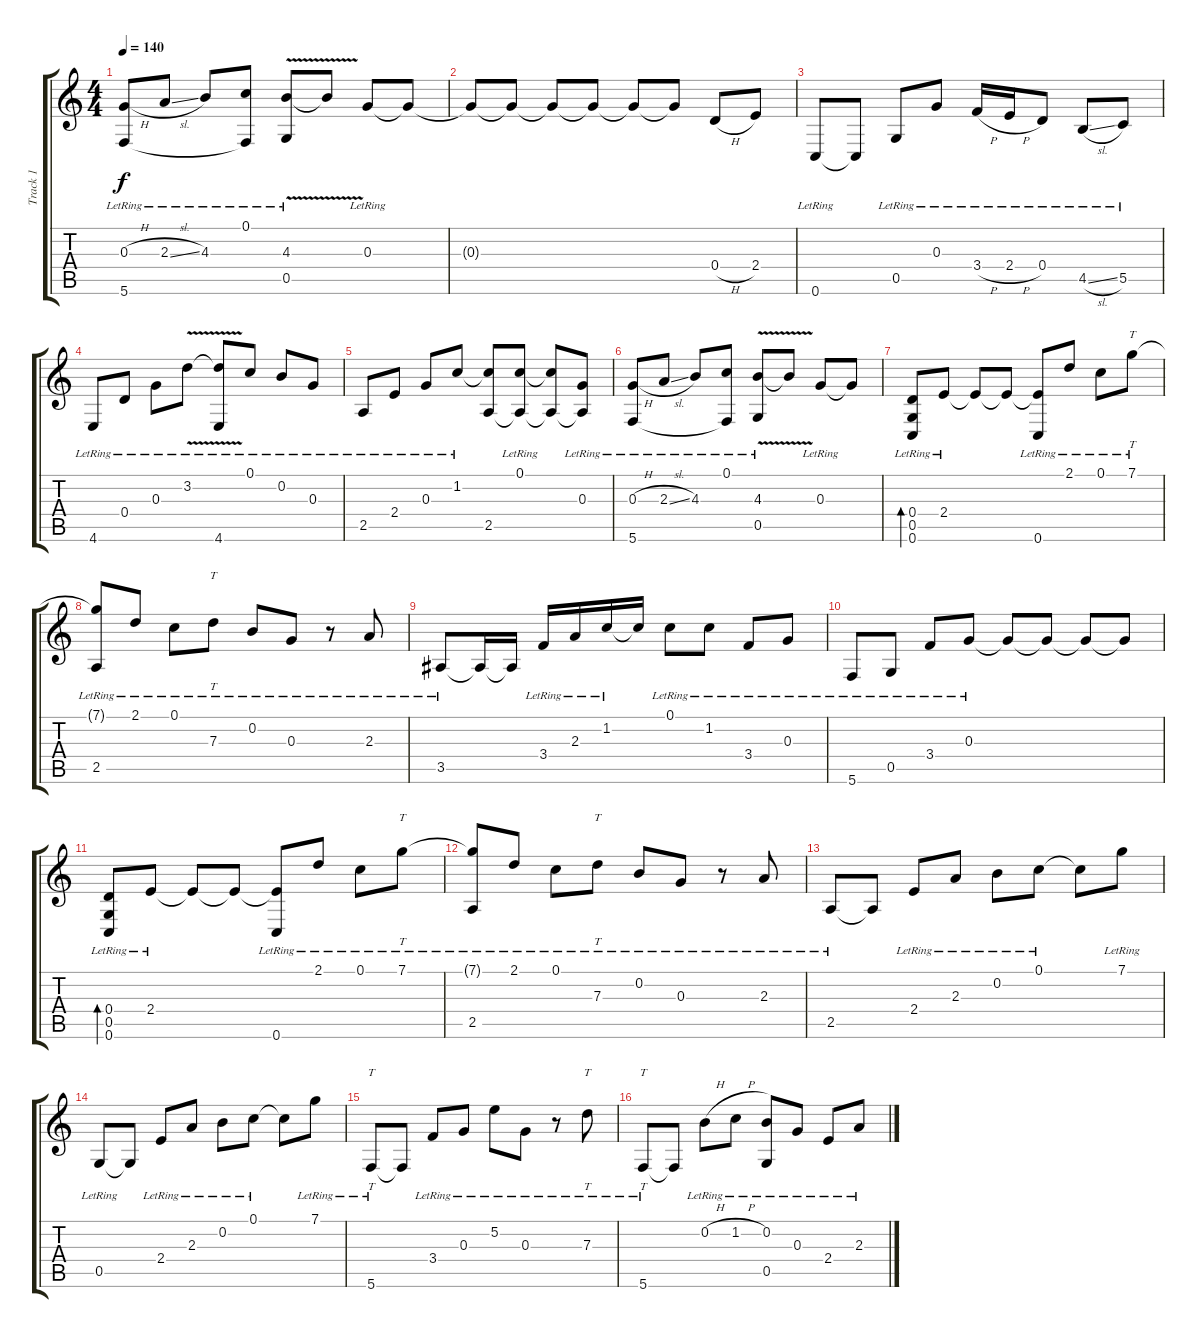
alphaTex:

\track ("Track 1" "Track 1") {instrument acousticguitarsteel}
\staff {score tabs}
\tuning (C4 B3 G3 D3 G2 C2) {hide}
\ts (4 4)
\tempo 140
\clef g2
\ks c
(0.3{h lr} 5.6).8{dy f} 2.3{sl lr}.8 4.3{lr}.8 (0.1{lr} 5.6{t}).8 (4.3{v lr} 0.5{lr}).8 4.3{t}.8 0.3{lr}.8 0.3{t}.8 |
0.3{t}.8 0.3{t}.8 0.3{t}.8 0.3{t}.8 0.3{t}.8 0.3{t}.8 0.4{h}.8 2.4.8 |
0.6{lr}.8 0.6{t}.8 0.5{lr}.8 0.3{lr}.8 3.4{h lr}.16 2.4{h lr}.16 0.4{lr}.8 4.5{sl lr}.8 5.5{lr}.8 |
4.6{lr}.8 0.4{lr}.8 0.3{lr}.8 3.2{v lr}.8 (3.2{t} 4.6{lr}).8 0.1{lr}.8 0.2{lr}.8 0.3{lr}.8 |
2.5{lr}.8 2.4{lr}.8 0.3{lr}.8 1.2{lr}.8 (1.2{t} 2.5).8 (0.1{lr} 2.5{t}).8 (0.1{t} 2.5{t}).8 (0.3{lr} 2.5{t}).8 |
(0.3{h lr} 5.6).8 2.3{sl lr}.8 4.3{lr}.8 (0.1{lr} 5.6{t}).8 (4.3{v lr} 0.5{lr}).8 4.3{t}.8 0.3{lr}.8 0.3{t}.8 |
(0.4{lr} 0.5{lr} 0.6{lr}).8{bd 240} 2.4{lr}.8 2.4{t}.8 2.4{t}.8 (2.4{t} 0.6{lr}).8 2.1{lr}.8 0.1{lr}.8 7.1{lr}.8{tt} |
(7.1{t} 2.5{lr}).8 2.1{lr}.8 0.1{lr}.8 7.3{lr}.8{tt} 0.2{lr}.8 0.3{lr}.8 r.8 2.3{lr}.8 |
3.5{lr}.8 3.5{t}.16 3.5{t}.16 3.4{lr}.16 2.3{lr}.16 1.2{lr}.16 1.2{t}.16 0.1{lr}.8 1.2{lr}.8 3.4{lr}.8 0.3{lr}.8 |
5.6{lr}.8 0.5{lr}.8 3.4{lr}.8 0.3{lr}.8 0.3{t}.8 0.3{t}.8 0.3{t}.8 0.3{t}.8 |
(0.4{lr} 0.5{lr} 0.6{lr}).8{bd 240} 2.4{lr}.8 2.4{t}.8 2.4{t}.8 (2.4{t} 0.6{lr}).8 2.1{lr}.8 0.1{lr}.8 7.1{lr}.8{tt} |
(7.1{t} 2.5{lr}).8 2.1{lr}.8 0.1{lr}.8 7.3{lr}.8{tt} 0.2{lr}.8 0.3{lr}.8 r.8 2.3{lr}.8 |
2.5{lr}.8 2.5{t}.8 2.4{lr}.8 2.3{lr}.8 0.2{lr}.8 0.1{lr}.8 0.1{t}.8 7.1{lr}.8 |
0.5{lr}.8 0.5{t}.8 2.4{lr}.8 2.3{lr}.8 0.2{lr}.8 0.1{lr}.8 0.1{t}.8 7.1{lr}.8 |
5.6{lr}.8{tt} 5.6{t}.8 3.4{lr}.8 0.3{lr}.8 5.2{lr}.8 0.3{lr}.8 r.8 7.3{lr}.8{tt} |
5.6{lr}.8{tt} 5.6{t}.8 0.2{h lr}.8 1.2{h lr}.8 (0.2{lr} 0.5{lr}).8 0.3{lr}.8 2.4{lr}.8 2.3{lr}.8
